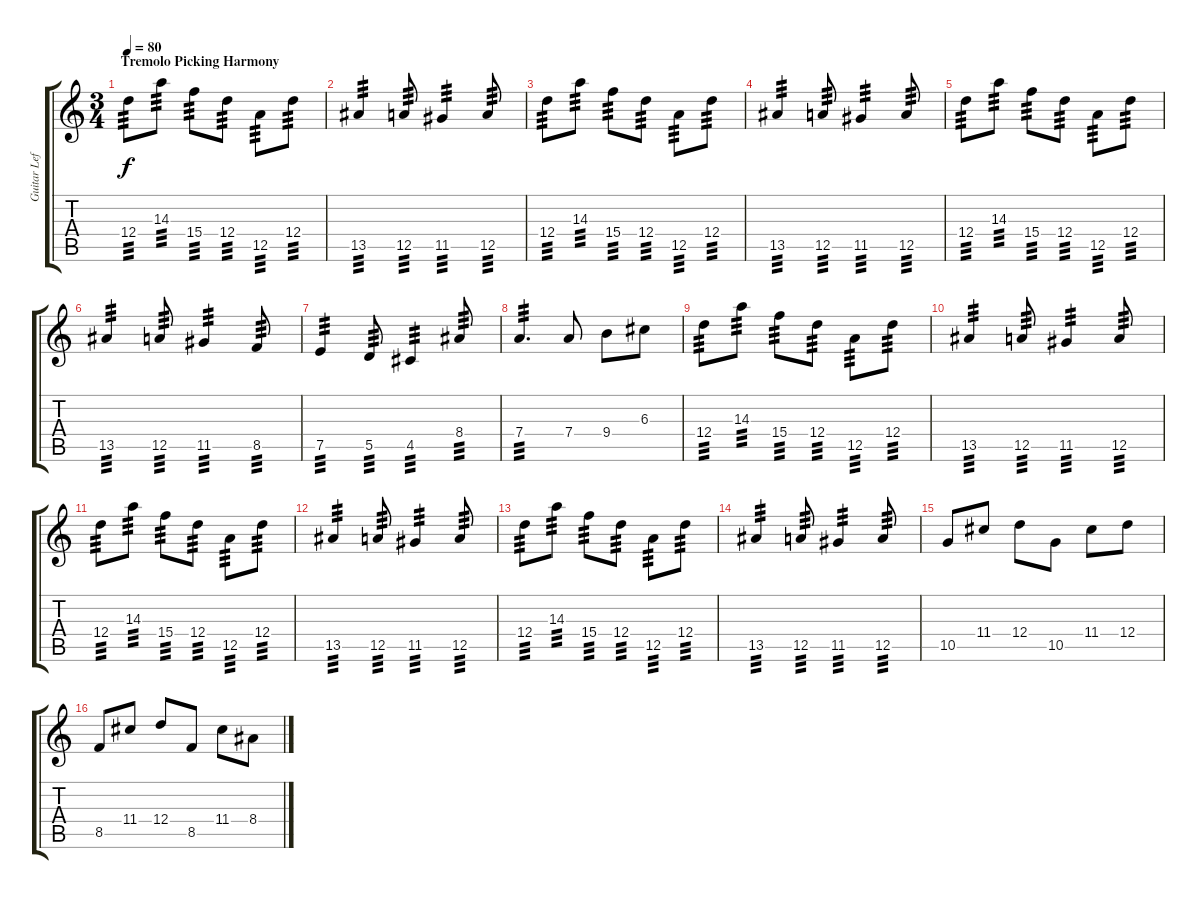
\track ("Guitar Left" "Guitar Lef") {instrument distortionguitar}
\staff {score tabs}
\tuning (E4 B3 G3 D3 A2 D2) {hide}
\ts (3 4)
\section ("" "Tremolo Picking Harmony")
\tempo 80
\clef g2
\ks c
12.4.8{tp 3 dy f balance 0} 14.3.8{tp 3} 15.4.8{tp 3} 12.4.8{tp 3} 12.5.8{tp 3} 12.4.8{tp 3} |
13.5.4{tp 3} 12.5.8{tp 3} 11.5.4{tp 3} 12.5.8{tp 3} |
12.4.8{tp 3} 14.3.8{tp 3} 15.4.8{tp 3} 12.4.8{tp 3} 12.5.8{tp 3} 12.4.8{tp 3} |
13.5.4{tp 3} 12.5.8{tp 3} 11.5.4{tp 3} 12.5.8{tp 3} |
12.4.8{tp 3} 14.3.8{tp 3} 15.4.8{tp 3} 12.4.8{tp 3} 12.5.8{tp 3} 12.4.8{tp 3} |
13.5.4{tp 3} 12.5.8{tp 3} 11.5.4{tp 3} 8.5.8{tp 3} |
7.5.4{tp 3} 5.5.8{tp 3} 4.5.4{tp 3} 8.4.8{tp 3} |
7.4.4{d tp 3} 7.4.8 9.4.8 6.3.8 |
12.4.8{tp 3} 14.3.8{tp 3} 15.4.8{tp 3} 12.4.8{tp 3} 12.5.8{tp 3} 12.4.8{tp 3} |
13.5.4{tp 3} 12.5.8{tp 3} 11.5.4{tp 3} 12.5.8{tp 3} |
12.4.8{tp 3} 14.3.8{tp 3} 15.4.8{tp 3} 12.4.8{tp 3} 12.5.8{tp 3} 12.4.8{tp 3} |
13.5.4{tp 3} 12.5.8{tp 3} 11.5.4{tp 3} 12.5.8{tp 3} |
12.4.8{tp 3} 14.3.8{tp 3} 15.4.8{tp 3} 12.4.8{tp 3} 12.5.8{tp 3} 12.4.8{tp 3} |
13.5.4{tp 3} 12.5.8{tp 3} 11.5.4{tp 3} 12.5.8{tp 3} |
10.5.8 11.4.8 12.4.8 10.5.8 11.4.8 12.4.8 |
8.5.8 11.4.8 12.4.8 8.5.8 11.4.8 8.4.8
